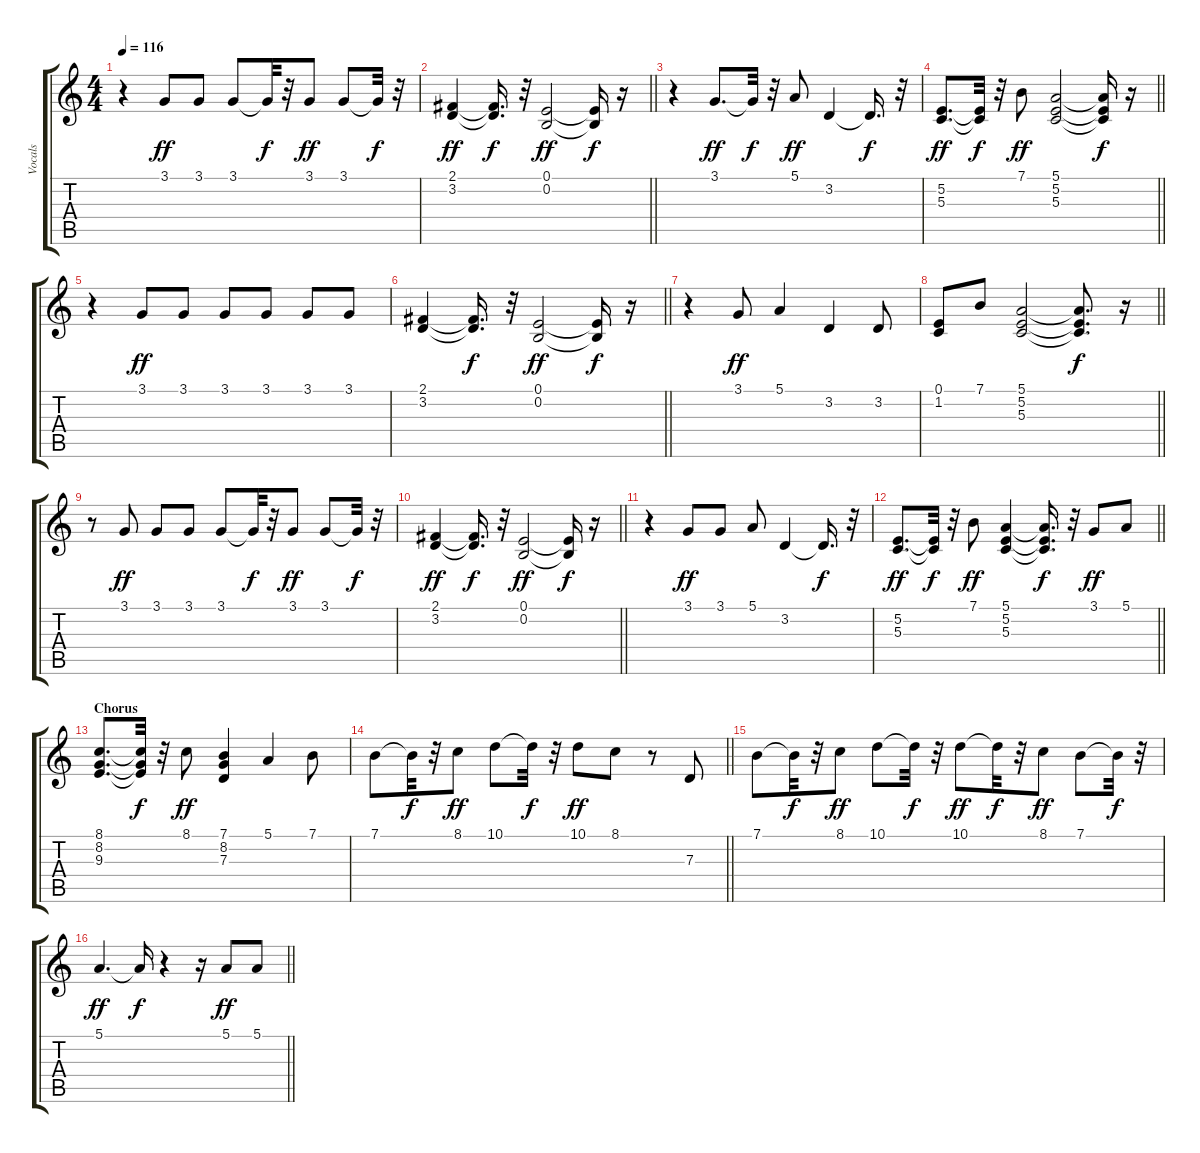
\track ("Vocals" "Vocals") {instrument trombone}
\staff {score tabs}
\tuning (E4 B3 G3 D3 A2 E2) {hide}
\ts (4 4)
\tempo 116
\clef g2
\ks c
r.4{dy f} 3.1.8{dy ff} 3.1.8 3.1.8 3.1{t}.32{dy f} r.32 3.1.8{dy ff} 3.1.8 3.1{t}.32{dy f} r.32 |
\barLineRight lightlight
(2.1 3.2).4{dy ff} (2.1{t} 3.2{t}).16{d dy f} r.32 (0.1 0.2).2{dy ff} (0.1{t} 0.2{t}).16{dy f} r.16 |
r.4 3.1.8{d dy ff} 3.1{t}.32{dy f} r.32 5.1.8{dy ff} 3.2.4 3.2{t}.16{d dy f} r.32 |
\barLineRight lightlight
(5.2 5.3).8{d dy ff} (5.2{t} 5.3{t}).32{dy f} r.32 7.1.8{dy ff} (5.1 5.2 5.3).2 (5.1{t} 5.2{t} 5.3{t}).16{dy f} r.16 |
r.4 3.1.8{dy ff} 3.1.8 3.1.8 3.1.8 3.1.8 3.1.8 |
\barLineRight lightlight
(2.1 3.2).4 (2.1{t} 3.2{t}).16{d dy f} r.32 (0.1 0.2).2{dy ff} (0.1{t} 0.2{t}).16{dy f} r.16 |
r.4 3.1.8{dy ff} 5.1.4 3.2.4 3.2.8 |
\barLineRight lightlight
(0.1 1.2).8 7.1.8 (5.1 5.2 5.3).2 (5.1{t} 5.2{t} 5.3{t}).8{d dy f} r.16 |
r.8 3.1.8{dy ff} 3.1.8 3.1.8 3.1.8 3.1{t}.32{dy f} r.32 3.1.8{dy ff} 3.1.8 3.1{t}.32{dy f} r.32 |
\barLineRight lightlight
(2.1 3.2).4{dy ff} (2.1{t} 3.2{t}).16{d dy f} r.32 (0.1 0.2).2{dy ff} (0.1{t} 0.2{t}).16{dy f} r.16 |
r.4 3.1.8{dy ff} 3.1.8 5.1.8 3.2.4 3.2{t}.16{d dy f} r.32 |
\barLineRight lightlight
(5.2 5.3).8{d dy ff} (5.2{t} 5.3{t}).32{dy f} r.32 7.1.8{dy ff} (5.1 5.2 5.3).4 (5.1{t} 5.2{t} 5.3{t}).16{d dy f} r.32 3.1.8{dy ff} 5.1.8 |
\section ("" "Chorus")
(8.1 8.2 9.3).8{d} (8.1{t} 8.2{t} 9.3{t}).32{dy f} r.32 8.1.8{dy ff} (7.1 8.2 7.3).4 5.1.4 7.1.8 |
\barLineRight lightlight
7.1.8 7.1{t}.32{dy f} r.32 8.1.8{dy ff} 10.1.8 10.1{t}.32{dy f} r.32 10.1.8{dy ff} 8.1.8 r.8 7.3.8 |
7.1.8 7.1{t}.32{dy f} r.32 8.1.8{dy ff} 10.1.8 10.1{t}.32{dy f} r.32 10.1.8{dy ff} 10.1{t}.32{dy f} r.32 8.1.8{dy ff} 7.1.8 7.1{t}.32{dy f} r.32 |
\barLineRight lightlight
5.1.4{d dy ff} 5.1{t}.16{dy f} r.4 r.16 5.1.8{dy ff} 5.1.8
